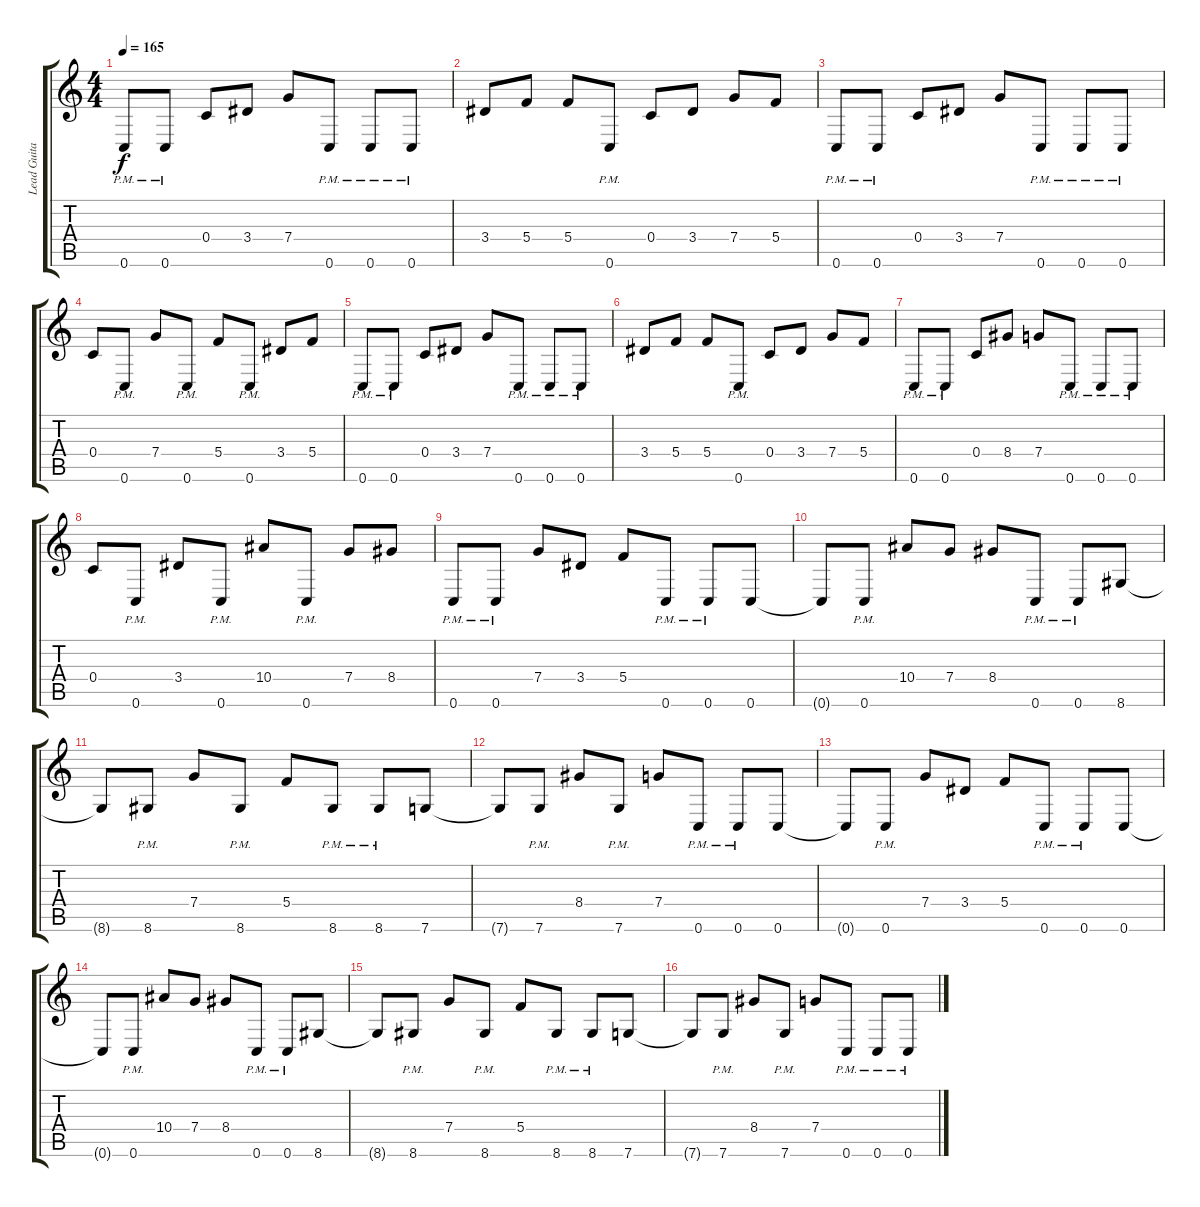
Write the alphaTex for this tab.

\track ("Lead Guitar" "Lead Guita") {instrument overdrivenguitar}
\staff {score tabs}
\tuning (D4 A3 F3 C3 G2 C2) {hide}
\ts (4 4)
\tempo 165
\clef g2
\ks c
0.6{pm}.8{dy f} 0.6{pm}.8 0.4.8 3.4.8 7.4.8 0.6{pm}.8 0.6{pm}.8 0.6{pm}.8 |
3.4.8 5.4.8 5.4.8 0.6{pm}.8 0.4.8 3.4.8 7.4.8 5.4.8 |
0.6{pm}.8 0.6{pm}.8 0.4.8 3.4.8 7.4.8 0.6{pm}.8 0.6{pm}.8 0.6{pm}.8 |
0.4.8 0.6{pm}.8 7.4.8 0.6{pm}.8 5.4.8 0.6{pm}.8 3.4.8 5.4.8 |
0.6{pm}.8 0.6{pm}.8 0.4.8 3.4.8 7.4.8 0.6{pm}.8 0.6{pm}.8 0.6{pm}.8 |
3.4.8 5.4.8 5.4.8 0.6{pm}.8 0.4.8 3.4.8 7.4.8 5.4.8 |
0.6{pm}.8 0.6{pm}.8 0.4.8 8.4.8 7.4.8 0.6{pm}.8 0.6{pm}.8 0.6{pm}.8 |
0.4.8 0.6{pm}.8 3.4.8 0.6{pm}.8 10.4.8 0.6{pm}.8 7.4.8 8.4.8 |
0.6{pm}.8 0.6{pm}.8 7.4.8 3.4.8 5.4.8 0.6{pm}.8 0.6{pm}.8 0.6.8 |
0.6{t}.8 0.6{pm}.8 10.4.8 7.4.8 8.4.8 0.6{pm}.8 0.6{pm}.8 8.6.8 |
8.6{t}.8 8.6{pm}.8 7.4.8 8.6{pm}.8 5.4.8 8.6{pm}.8 8.6{pm}.8 7.6.8 |
7.6{t}.8 7.6{pm}.8 8.4.8 7.6{pm}.8 7.4.8 0.6{pm}.8 0.6{pm}.8 0.6.8 |
0.6{t}.8 0.6{pm}.8 7.4.8 3.4.8 5.4.8 0.6{pm}.8 0.6{pm}.8 0.6.8 |
0.6{t}.8 0.6{pm}.8 10.4.8 7.4.8 8.4.8 0.6{pm}.8 0.6{pm}.8 8.6.8 |
8.6{t}.8 8.6{pm}.8 7.4.8 8.6{pm}.8 5.4.8 8.6{pm}.8 8.6{pm}.8 7.6.8 |
7.6{t}.8 7.6{pm}.8 8.4.8 7.6{pm}.8 7.4.8 0.6{pm}.8 0.6{pm}.8 0.6{pm}.8
